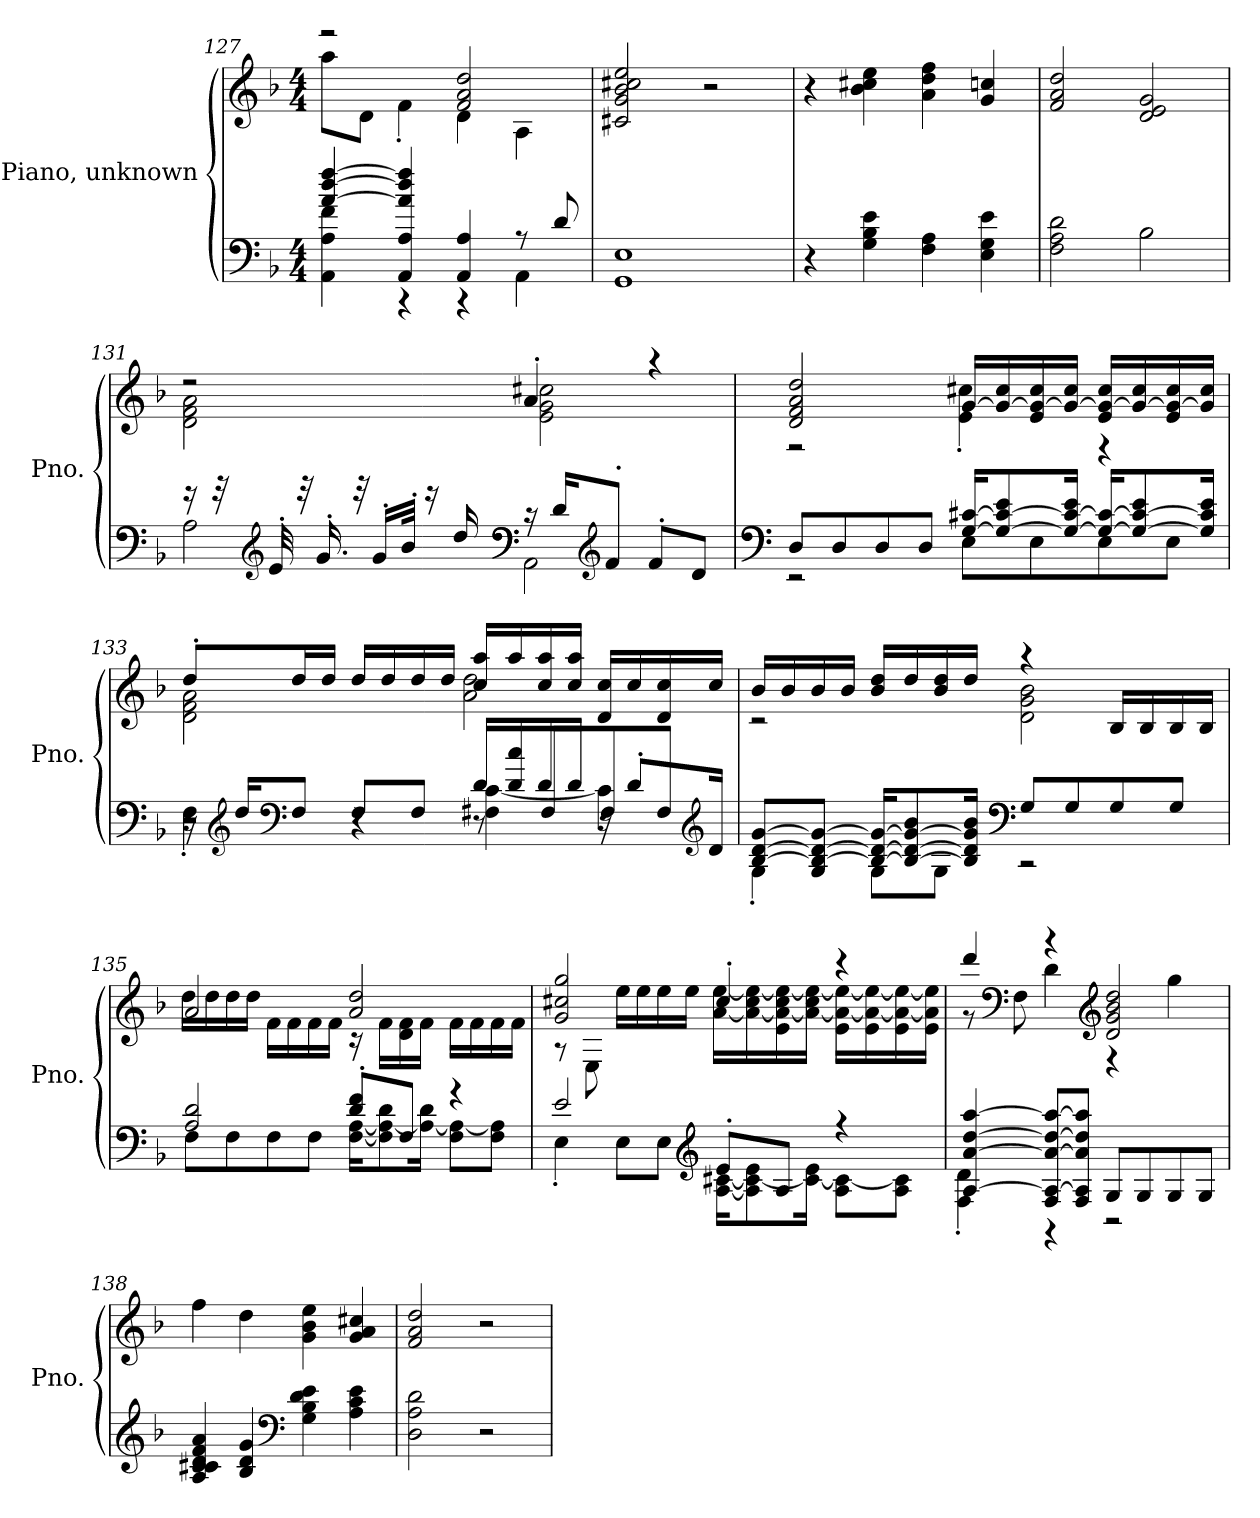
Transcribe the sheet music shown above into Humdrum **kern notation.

**kern	**kern
*part1	*part1
*staff2	*staff1
*I"Piano, unknown	*
*I'Pno.	*
*clefF4	*clefG2
*k[b-]	*k[b-]
*M4/4	*M4/4
=127	=127
*^	*^
[4a/ [4dd/ [4ff/	4AA\ 4A\ 4f\	2r	8aa\L
.	.	.	8d\J
4AA/ 4A/ 4a/] 4dd/] 4ff/]	4r	.	4f'\
4AA/ 4A/	4r	2f/ 2a/ 2dd/	4d\
8r	4AA\	.	4A\
8d/	.	.	.
*v	*v	*	*
*	*v	*v
=128	=128
1GG 1E	2c#X/ 2g/ 2b-/ 2cc#X/ 2ee/
.	2r
=129	=129
4r	4r
4G\ 4B-\ 4e\	4b-\ 4cc#X\ 4ee\
4F\ 4A\	4a\ 4dd\ 4ff\
4E\ 4G\ 4e\	4g/ 4ccn/
=130	=130
2F\ 2A\ 2d\	2f/ 2a/ 2dd/
2B-\	2d/ 2e/ 2g/
!!LO:LB:g=z
=131	=131
*^	*^
16r	2A\	2r	2d\ 2f\ 2a\
32r	.	.	.
*clefG2	*	*	*
32e'/	.	.	.
32r	.	.	.
16.g'/	.	.	.
32r	.	.	.
16g'/LL	.	.	.
32b-'/JJk	.	.	.
16r	.	.	.
16dd/	.	.	.
*clefF4	*	*	*
16r	2AA\	4a'/	2e\ 2g\ 2cc#X\
16d/KL	.	.	.
*clefG2	*	*	*
8f'/J	.	.	.
8f'/L	.	4r	.
8d/J	.	.	.
=132	=132	=132	=132
*clefF4	*	*	*
8D/L	2r	2d/ 2f/ 2a/ 2dd/	2r
8D/	.	.	.
8D/	.	.	.
8D/J	.	.	.
[16G/ [16c#X/KL	8E\L	[16g/LL	4e\' 4cc#X\'
8G/_ 8c#/_ 8e/	.	16g/_ 16cc#/	.
.	8E\	16e/ 16g/_ 16cc#/	.
16G/_ 16c#/_ 16e/Jk	.	16g/_ 16cc#/JJ	.
16G/_ 16c#/_KL	8E\	16e/ 16g/_ 16cc#/LL	4r
8G/_ 8c#/_ 8e/	.	16g/_ 16cc#/	.
.	8E\J	16e/ 16g/_ 16cc#/	.
16G/] 16c#/] 16e/Jk	.	16g/] 16cc#/JJ	.
!!LO:LB:g=z	!!
=133	=133	=133	=133
*	*^	*	*
16r	4F'\	2r	8dd'/L	2d\ 2f\ 2a\
*clefG2	*	*	*	*
16dd/KL	.	.	.	.
*clefF4	*	*	*	*
8F/J	.	.	16dd/L	.
.	.	.	16dd/JJ	.
8F/L	4r	.	16dd/LL	.
.	.	.	16dd/	.
8F/J	.	.	16dd/	.
.	.	.	16dd/JJ	.
16d/LL	4F#X\ [4c\	8r	16cc/ 16aa/LL	2a\ 2dd\
16d/ 16cc/	.	.	16aa/	.
16d/	.	8F#/L	16cc/ 16aa/	.
16d/JJ	.	.	16cc/ 16aa/JJ	.
16r	4c\]	8F#/	16d/ 16cc/LL	.
8d'/L	.	.	16cc/	.
.	.	8F#/J	16d/ 16cc/	.
*clefG2	*	*	*	*
16d/Jk	.	.	16cc/JJ	.
*	*v	*v	*	*
=134	=134	=134	=134
[8B-/ [8d/ [8g/L	4G'\	16b-/LL	2r
.	.	16b-/	.
8G/ 8B-/_ 8d/_ 8g/_J	.	16b-/	.
.	.	16b-/JJ	.
16B-/_ 16d/_ 16g/_KL	8G\L	16b-/ 16dd/LL	.
8B-/_ 8d/_ 8g/_ 8b-/	.	16dd/	.
.	8G\J	16b-/ 16dd/	.
16B-/] 16d/] 16g/] 16b-/Jk	.	16dd/JJ	.
*clefF4	*	*	*
8G/L	2r	4r	2d\ 2g\ 2b-\
8G/	.	.	.
8G/	.	16B-/LL	.
.	.	16B-/	.
8G/J	.	16B-/	.
.	.	16B-/JJ	.
!!LO:LB:g=z	!!
=135	=135	=135	=135
2A/ 2d/	8F\L	2a/	16dd\LL
.	.	.	16dd\
.	8F\	.	16dd\
.	.	.	16dd\JJ
.	8F\	.	16f\LL
.	.	.	16f\
.	8F\J	.	16f\
.	.	.	16f\JJ
8d/' 8f/'L	[16F\ [16A\KL	2a/ 2dd/	16r
.	8F\] 8A\_ 8d\	.	16f\LL
8F/J	.	.	16d\ 16f\
.	16A\_ 16d\Jk	.	16f\JJ
4r	8F\ 8A\_L	.	16f\LL
.	.	.	16f\
.	8F\ 8A\]J	.	16f\
.	.	.	16f\JJ
=136	=136	=136	=136
2e/	4E'\	2g/ 2cc#X/ 2gg/	8r
.	.	.	8E\
.	8E\L	.	16ee\LL
.	.	.	16ee\
.	8E\J	.	16ee\
.	.	.	16ee\JJ
*clefG2	*	*	*
8e'/L	[16A\ [16c#X\KL	4cc#'/	[16a\ [16ee\LL
.	8A\] 8c#\_ 8e\	.	16a\_ 16cc#\ 16ee\_
8A/J	.	.	16e\ 16a\_ 16cc#\ 16ee\_
.	16c#\_ 16e\Jk	.	16a\_ 16cc#\ 16ee\_JJ
4r	8A\ 8c#\_L	4r	16e\ 16a\_ 16ee\_LL
.	.	.	16e\ 16a\_ 16ee\_
.	8A\ 8c#\]J	.	16e\ 16a\_ 16ee\_
.	.	.	16e\ 16a\] 16ee\]JJ
!!LO:LB:g=z	!!
=137	=137	=137	=137
[4A/ [4a/ [4dd/ [4aa/	4F\' 4d\'	4ddd/	8r
*	*	*clefF4	*
.	.	.	8F\
8F/ 8A/_ 8a/_ 8dd/_ 8aa/_L	4r	4r	4d\
8F/ 8A/] 8a/] 8dd/] 8aa/]J	.	.	.
*	*	*clefG2	*
8G/L	2r	2d/ 2g/ 2b-/ 2dd/	4r
8G/	.	.	.
8G/	.	.	4gg\
8G/J	.	.	.
*v	*v	*	*
*	*v	*v
=138	=138
4A/ 4c/ 4c#X/ 4d/ 4f/ 4a/	4ff\
4B-/ 4d/ 4g/	4dd\
*clefF4	*
4G\ 4B-\ 4d\ 4e\	4g\ 4b-\ 4ee\
4A\ 4c#\ 4e\	4g/ 4a/ 4cc#X/
=139	=139
2D\ 2A\ 2d\	2f/ 2a/ 2dd/
2r	2r
=	=
*-	*-
